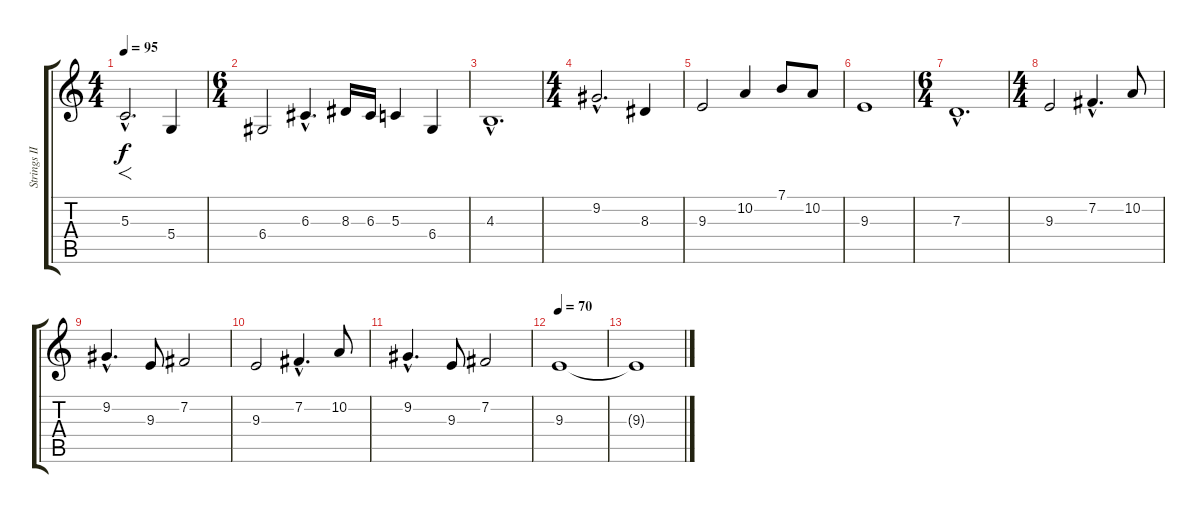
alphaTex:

\track ("Strings II" "Strings II") {instrument stringensemble1}
\staff {score tabs}
\tuning (E4 B3 G3 D3 A2 E2) {hide}
\ts (4 4)
\tempo 95
\clef g2
\ks c
5.3{hac}.2{f d dy f instrument stringensemble1} 5.4.4 |
\ts (6 4)
6.4.2 6.3{hac}.4{d} 8.3.16 6.3.16 5.3.4 6.4.4 |
4.3{hac}.1{d} |
\ts (4 4)
9.2{hac}.2{d} 8.3.4 |
9.3.2 10.2.4 7.1.8 10.2.8 |
9.3.1 |
\ts (6 4)
7.3{hac}.1{d} |
\ts (4 4)
9.3.2 7.2{hac}.4{d} 10.2.8 |
9.2{hac}.4{d} 9.3.8 7.2.2 |
9.3.2 7.2{hac}.4{d} 10.2.8 |
9.2{hac}.4{d} 9.3.8 7.2.2 |
\tempo 70
9.3.1 |
9.3{t}.1
